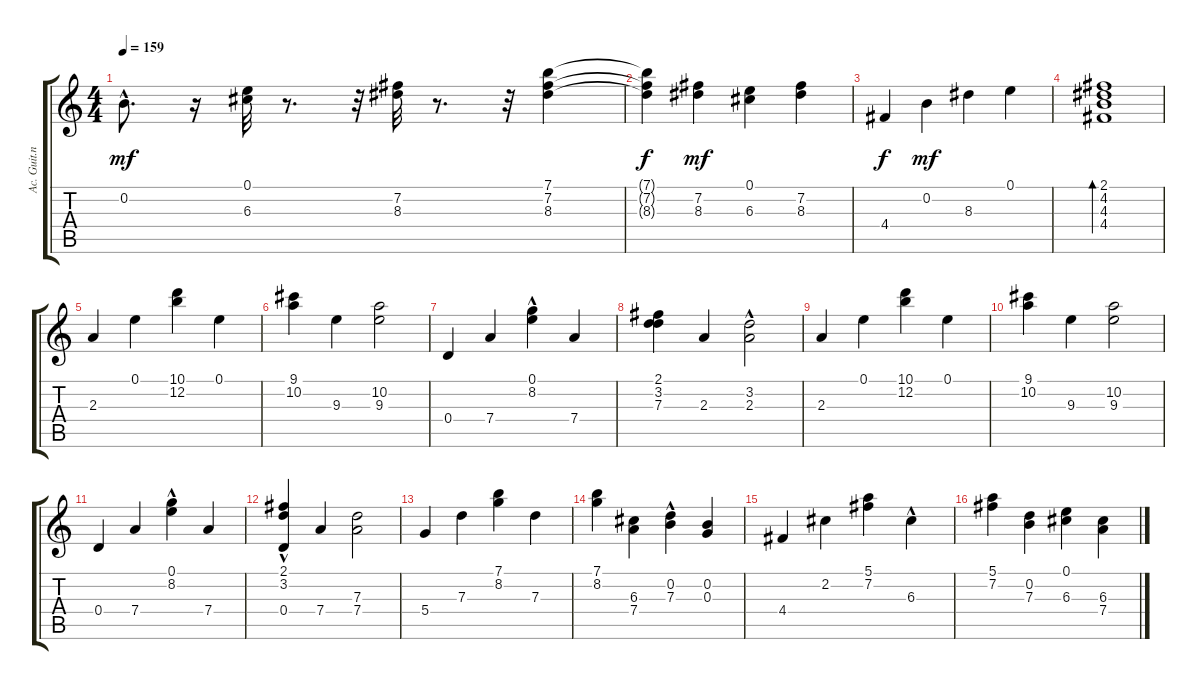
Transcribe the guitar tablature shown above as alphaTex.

\track ("Ac. Guit.nylon" "Ac. Guit.n") {instrument acousticguitarnylon}
\staff {score tabs}
\tuning (E4 B3 G3 D3 A2 E2) {hide}
\ts (4 4)
\tempo 159
\clef g2
\ks c
0.2{hac}.8{d dy mf} r.16 (0.1 6.3).32 r.8{d} r.32 (7.2 8.3).32 r.8{d} r.32 (7.1 7.2 8.3).4 |
(7.1{t} 7.2{t} 8.3{t}).4{dy f} (7.2 8.3).4{dy mf} (0.1 6.3).4 (7.2 8.3).4 |
4.4.4{dy f} 0.2.4{dy mf} 8.3.4 0.1.4 |
(2.1 4.2 4.3 4.4).1{bd 480} |
2.3.4 0.1.4 (10.1 12.2).4 0.1.4 |
(9.1 10.2).4 9.3.4 (10.2 9.3).2 |
0.4.4 7.4.4 (0.1 8.2{hac}).4 7.4.4 |
(2.1 3.2 7.3).4 2.3.4 (3.2 2.3{hac}).2 |
2.3.4 0.1.4 (10.1 12.2).4 0.1.4 |
(9.1 10.2).4 9.3.4 (10.2 9.3).2 |
0.4.4 7.4.4 (0.1 8.2{hac}).4 7.4.4 |
(2.1{hac} 3.2{hac} 0.4).4 7.4.4 (7.3 7.4).2 |
5.4.4 7.3.4 (7.1 8.2).4 7.3.4 |
(7.1 8.2).4 (6.3 7.4).4 (0.2 7.3{hac}).4 (0.2 0.3).4 |
4.4.4 2.2.4 (5.1 7.2).4 6.3{hac}.4 |
(5.1 7.2).4 (0.2 7.3).4 (0.1 6.3).4 (6.3 7.4).4
